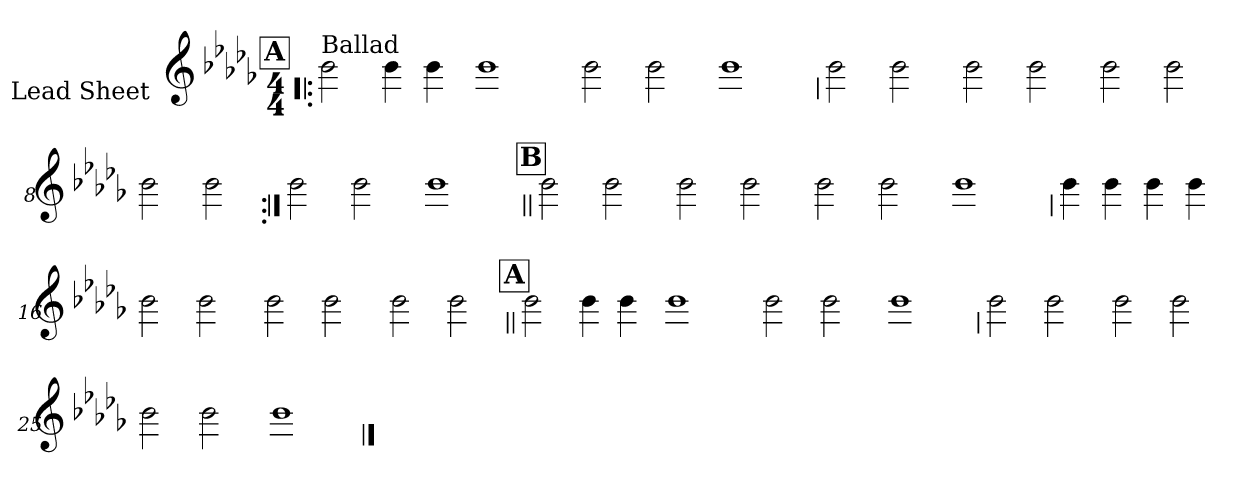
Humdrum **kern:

**kern
*part1
*staff1
*I"Lead Sheet
*stria0
*clefG2
*k[b-e-a-d-g-]
*D-:
*M4/4
!!LO:REH:place=s1:a:t=A
=1!|:
!LO:TX:a:t=Ballad
2b-
4b-
4b-
=2-
1b-
=3-
2b-
2b-
=4-
1b-
!!LO:LB:g=z
=5
2b-
2b-
=6-
2b-
2b-
=7-
2b-
2b-
=8-
2b-
2b-
!!LO:LB:g=z
=9:|!
2b-
2b-
=10-
1b-
!!LO:LB:g=z
!!LO:REH:place=s1:a:t=B
=11||
2b-
2b-
=12-
2b-
2b-
=13-
2b-
2b-
=14-
1b-
!!LO:LB:g=z
=15
4b-
4b-
4b-
4b-
=16-
2b-
2b-
=17-
2b-
2b-
=18-
2b-
2b-
!!LO:LB:g=z
!!LO:REH:place=s1:a:t=A
=19||
2b-
4b-
4b-
=20-
1b-
=21-
2b-
2b-
=22-
1b-
!!LO:LB:g=z
=23
2b-
2b-
=24-
2b-
2b-
=25-
2b-
2b-
=26-
1b-
==
*-
